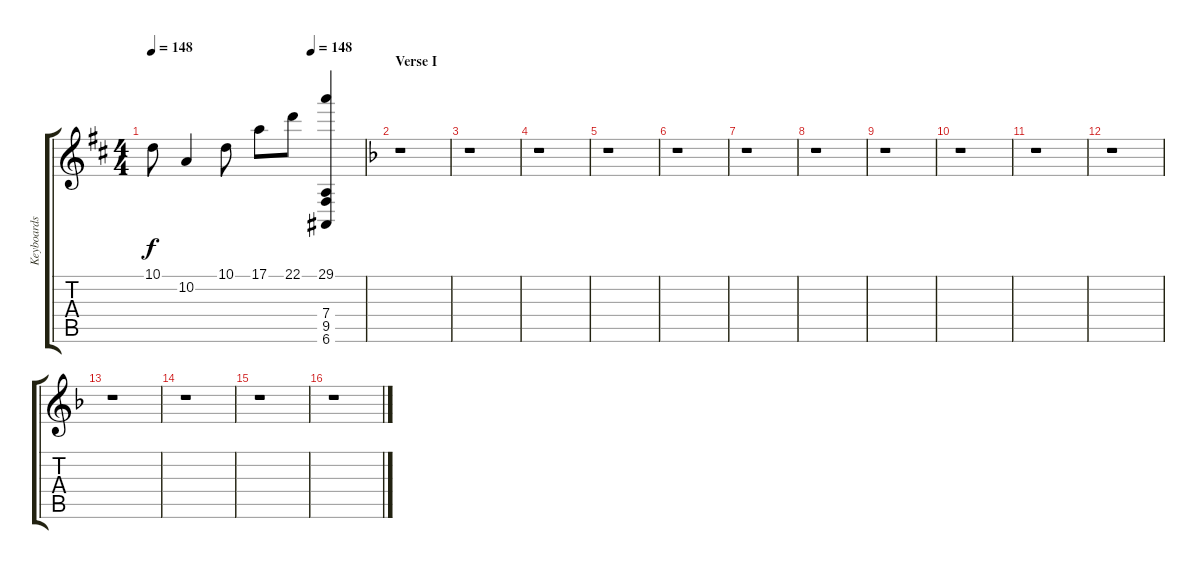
\track ("Keyboards (I)" "Keyboards ") {instrument reedorgan}
\staff {score tabs}
\tuning (E4 B3 G3 D3 A2 E2) {hide}
\ts (4 4)
\tempo 148
\tempo (148 0.75)
\clef g2
\ks d
10.1{t}.8{dy f} 10.2.4 10.1.8 17.1.8 22.1.8 (29.1 7.4{t} 9.5{t} 6.6{t}).4 |
\section ("" "Verse I")
\ks dminor
r.1 |
r.1 |
r.1 |
r.1 |
r.1 |
r.1 |
r.1 |
r.1 |
r.1 |
r.1 |
r.1 |
r.1 |
r.1 |
r.1 |
r.1
